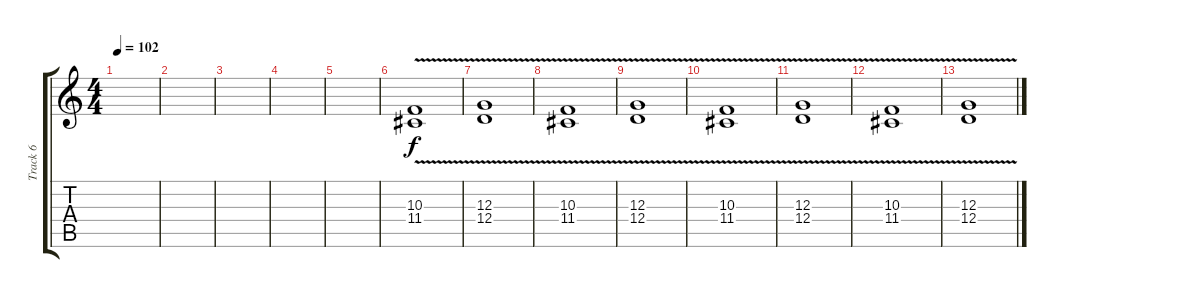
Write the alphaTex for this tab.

\track ("Track 6" "Track 6") {instrument viola}
\staff {score tabs}
\tuning (E4 B3 G3 D3 A2 E2) {hide}
\ts (4 4)
\tempo 102
\clef g2
\ks c
|
|
|
|
|
(10.3{v} 11.4{v}).1 |
(12.3{v} 12.4{v}).1 |
(10.3{v} 11.4{v}).1 |
(12.3{v} 12.4{v}).1 |
(10.3{v} 11.4{v}).1 |
(12.3{v} 12.4{v}).1 |
(10.3{v} 11.4{v}).1 |
(12.3{v} 12.4{v}).1
